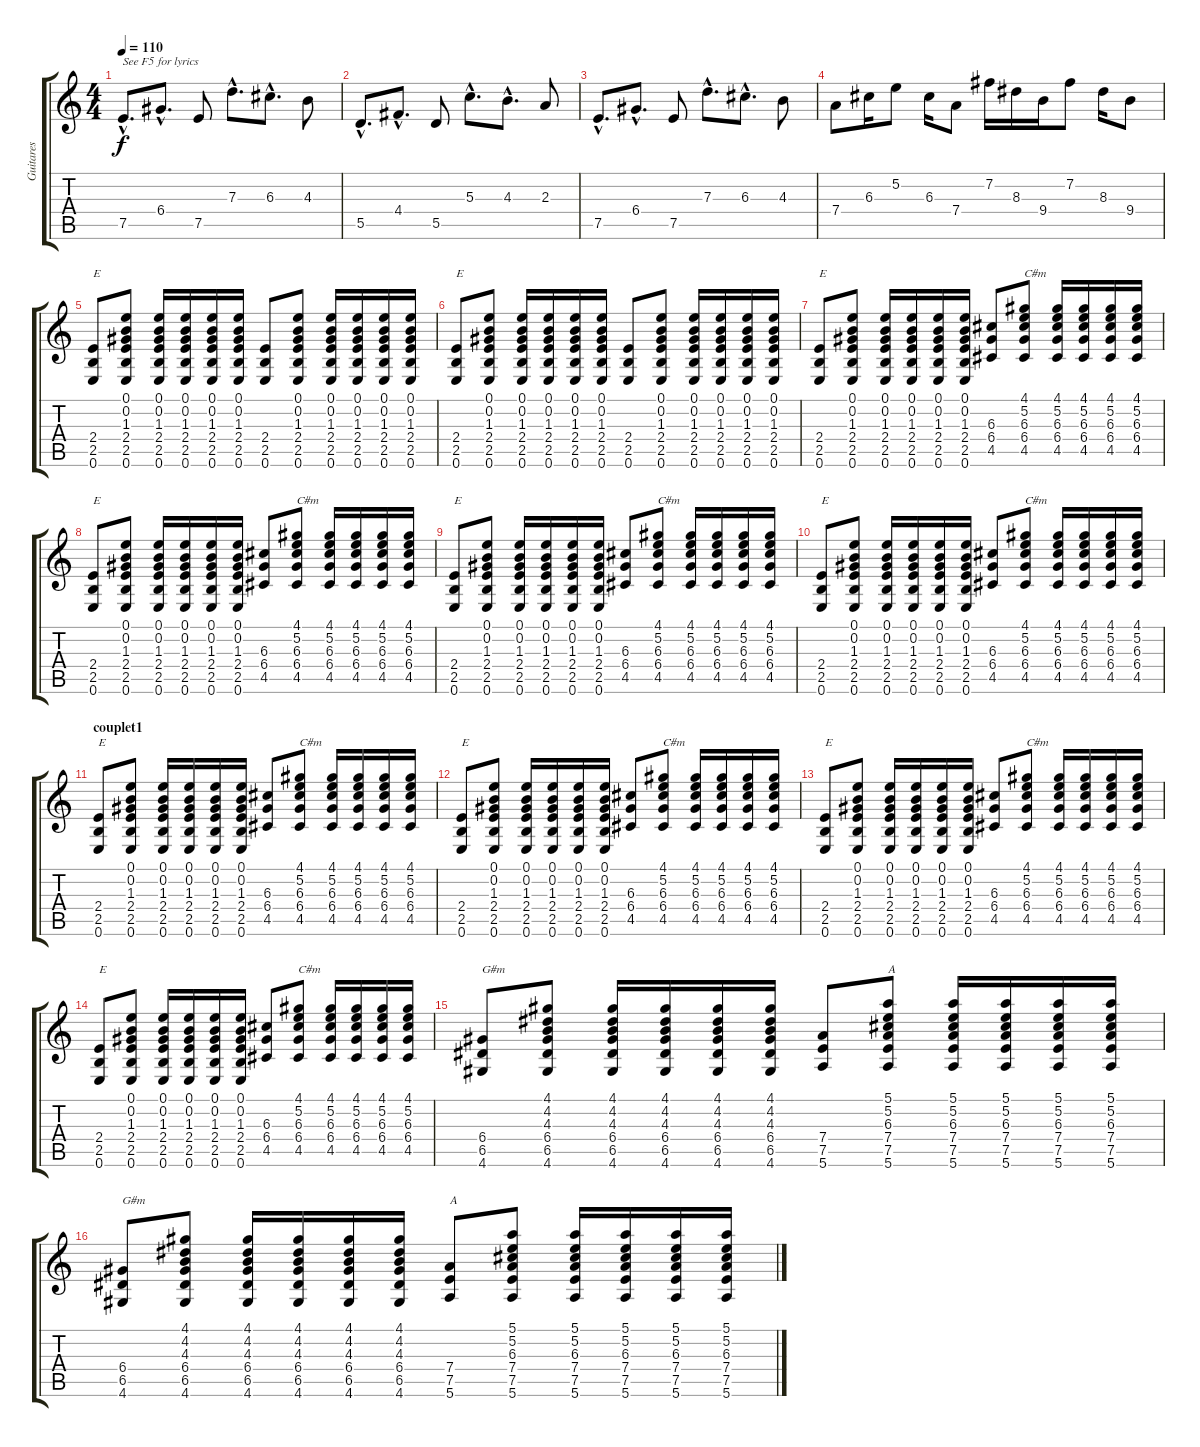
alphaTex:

\track ("Guitares" "Guitares") {instrument electricguitarjazz}
\staff {score tabs}
\tuning (E4 B3 G3 D3 A2 E2) {hide}
\ts (4 4)
\tempo 110
\clef g2
\ks c
7.5{hac}.8{d txt "See F5 for lyrics" dy f instrument electricguitarjazz} 6.4{hac}.8{d} 7.5.8 7.3{hac}.8{d} 6.3{hac}.8{d} 4.3.8 |
5.5{hac}.8{d} 4.4{hac}.8{d} 5.5.8 5.3{hac}.8{d} 4.3{hac}.8{d} 2.3.8 |
7.5{hac}.8{d} 6.4{hac}.8{d} 7.5.8 7.3{hac}.8{d} 6.3{hac}.8{d} 4.3.8 |
7.4.8 6.3.16 5.2.8 6.3.16 7.4.8 7.2.16 8.3.16 9.4.16 7.2.8 8.3.16 9.4.8 |
(2.4 2.5 0.6).8{txt "E" volume 10 instrument acousticguitarsteel} (0.1 0.2 1.3 2.4 2.5 0.6).8 (0.1 0.2 1.3 2.4 2.5 0.6).16 (0.1 0.2 1.3 2.4 2.5 0.6).16 (0.1 0.2 1.3 2.4 2.5 0.6).16 (0.1 0.2 1.3 2.4 2.5 0.6).16 (2.4 2.5 0.6).8 (0.1 0.2 1.3 2.4 2.5 0.6).8 (0.1 0.2 1.3 2.4 2.5 0.6).16 (0.1 0.2 1.3 2.4 2.5 0.6).16 (0.1 0.2 1.3 2.4 2.5 0.6).16 (0.1 0.2 1.3 2.4 2.5 0.6).16 |
(2.4 2.5 0.6).8{txt "E"} (0.1 0.2 1.3 2.4 2.5 0.6).8 (0.1 0.2 1.3 2.4 2.5 0.6).16 (0.1 0.2 1.3 2.4 2.5 0.6).16 (0.1 0.2 1.3 2.4 2.5 0.6).16 (0.1 0.2 1.3 2.4 2.5 0.6).16 (2.4 2.5 0.6).8 (0.1 0.2 1.3 2.4 2.5 0.6).8 (0.1 0.2 1.3 2.4 2.5 0.6).16 (0.1 0.2 1.3 2.4 2.5 0.6).16 (0.1 0.2 1.3 2.4 2.5 0.6).16 (0.1 0.2 1.3 2.4 2.5 0.6).16 |
(2.4 2.5 0.6).8{txt "E"} (0.1 0.2 1.3 2.4 2.5 0.6).8 (0.1 0.2 1.3 2.4 2.5 0.6).16 (0.1 0.2 1.3 2.4 2.5 0.6).16 (0.1 0.2 1.3 2.4 2.5 0.6).16 (0.1 0.2 1.3 2.4 2.5 0.6).16 (6.3 6.4 4.5).8 (4.1 5.2 6.3 6.4 4.5).8{txt "C#m"} (4.1 5.2 6.3 6.4 4.5).16 (4.1 5.2 6.3 6.4 4.5).16 (4.1 5.2 6.3 6.4 4.5).16 (4.1 5.2 6.3 6.4 4.5).16 |
(2.4 2.5 0.6).8{txt "E"} (0.1 0.2 1.3 2.4 2.5 0.6).8 (0.1 0.2 1.3 2.4 2.5 0.6).16 (0.1 0.2 1.3 2.4 2.5 0.6).16 (0.1 0.2 1.3 2.4 2.5 0.6).16 (0.1 0.2 1.3 2.4 2.5 0.6).16 (6.3 6.4 4.5).8 (4.1 5.2 6.3 6.4 4.5).8{txt "C#m"} (4.1 5.2 6.3 6.4 4.5).16 (4.1 5.2 6.3 6.4 4.5).16 (4.1 5.2 6.3 6.4 4.5).16 (4.1 5.2 6.3 6.4 4.5).16 |
(2.4 2.5 0.6).8{txt "E"} (0.1 0.2 1.3 2.4 2.5 0.6).8 (0.1 0.2 1.3 2.4 2.5 0.6).16 (0.1 0.2 1.3 2.4 2.5 0.6).16 (0.1 0.2 1.3 2.4 2.5 0.6).16 (0.1 0.2 1.3 2.4 2.5 0.6).16 (6.3 6.4 4.5).8 (4.1 5.2 6.3 6.4 4.5).8{txt "C#m"} (4.1 5.2 6.3 6.4 4.5).16 (4.1 5.2 6.3 6.4 4.5).16 (4.1 5.2 6.3 6.4 4.5).16 (4.1 5.2 6.3 6.4 4.5).16 |
(2.4 2.5 0.6).8{txt "E"} (0.1 0.2 1.3 2.4 2.5 0.6).8 (0.1 0.2 1.3 2.4 2.5 0.6).16 (0.1 0.2 1.3 2.4 2.5 0.6).16 (0.1 0.2 1.3 2.4 2.5 0.6).16 (0.1 0.2 1.3 2.4 2.5 0.6).16 (6.3 6.4 4.5).8 (4.1 5.2 6.3 6.4 4.5).8{txt "C#m"} (4.1 5.2 6.3 6.4 4.5).16 (4.1 5.2 6.3 6.4 4.5).16 (4.1 5.2 6.3 6.4 4.5).16 (4.1 5.2 6.3 6.4 4.5).16 |
\section ("" "couplet1")
(2.4 2.5 0.6).8{txt "E   "} (0.1 0.2 1.3 2.4 2.5 0.6).8 (0.1 0.2 1.3 2.4 2.5 0.6).16 (0.1 0.2 1.3 2.4 2.5 0.6).16 (0.1 0.2 1.3 2.4 2.5 0.6).16 (0.1 0.2 1.3 2.4 2.5 0.6).16 (6.3 6.4 4.5).8 (4.1 5.2 6.3 6.4 4.5).8{txt "C#m"} (4.1 5.2 6.3 6.4 4.5).16 (4.1 5.2 6.3 6.4 4.5).16 (4.1 5.2 6.3 6.4 4.5).16 (4.1 5.2 6.3 6.4 4.5).16 |
(2.4 2.5 0.6).8{txt "E"} (0.1 0.2 1.3 2.4 2.5 0.6).8 (0.1 0.2 1.3 2.4 2.5 0.6).16 (0.1 0.2 1.3 2.4 2.5 0.6).16 (0.1 0.2 1.3 2.4 2.5 0.6).16 (0.1 0.2 1.3 2.4 2.5 0.6).16 (6.3 6.4 4.5).8 (4.1 5.2 6.3 6.4 4.5).8{txt "C#m"} (4.1 5.2 6.3 6.4 4.5).16 (4.1 5.2 6.3 6.4 4.5).16 (4.1 5.2 6.3 6.4 4.5).16 (4.1 5.2 6.3 6.4 4.5).16 |
(2.4 2.5 0.6).8{txt "E"} (0.1 0.2 1.3 2.4 2.5 0.6).8 (0.1 0.2 1.3 2.4 2.5 0.6).16 (0.1 0.2 1.3 2.4 2.5 0.6).16 (0.1 0.2 1.3 2.4 2.5 0.6).16 (0.1 0.2 1.3 2.4 2.5 0.6).16 (6.3 6.4 4.5).8 (4.1 5.2 6.3 6.4 4.5).8{txt "C#m"} (4.1 5.2 6.3 6.4 4.5).16 (4.1 5.2 6.3 6.4 4.5).16 (4.1 5.2 6.3 6.4 4.5).16 (4.1 5.2 6.3 6.4 4.5).16 |
(2.4 2.5 0.6).8{txt "E"} (0.1 0.2 1.3 2.4 2.5 0.6).8 (0.1 0.2 1.3 2.4 2.5 0.6).16 (0.1 0.2 1.3 2.4 2.5 0.6).16 (0.1 0.2 1.3 2.4 2.5 0.6).16 (0.1 0.2 1.3 2.4 2.5 0.6).16 (6.3 6.4 4.5).8 (4.1 5.2 6.3 6.4 4.5).8{txt "C#m"} (4.1 5.2 6.3 6.4 4.5).16 (4.1 5.2 6.3 6.4 4.5).16 (4.1 5.2 6.3 6.4 4.5).16 (4.1 5.2 6.3 6.4 4.5).16 |
(6.4 6.5 4.6).8{txt "G#m"} (4.1 4.2 4.3 6.4 6.5 4.6).8 (4.1 4.2 4.3 6.4 6.5 4.6).16 (4.1 4.2 4.3 6.4 6.5 4.6).16 (4.1 4.2 4.3 6.4 6.5 4.6).16 (4.1 4.2 4.3 6.4 6.5 4.6).16 (7.4 7.5 5.6).8 (5.1 5.2 6.3 7.4 7.5 5.6).8{txt "A"} (5.1 5.2 6.3 7.4 7.5 5.6).16 (5.1 5.2 6.3 7.4 7.5 5.6).16 (5.1 5.2 6.3 7.4 7.5 5.6).16 (5.1 5.2 6.3 7.4 7.5 5.6).16 |
(6.4 6.5 4.6).8{txt "G#m"} (4.1 4.2 4.3 6.4 6.5 4.6).8 (4.1 4.2 4.3 6.4 6.5 4.6).16 (4.1 4.2 4.3 6.4 6.5 4.6).16 (4.1 4.2 4.3 6.4 6.5 4.6).16 (4.1 4.2 4.3 6.4 6.5 4.6).16 (7.4 7.5 5.6).8{txt "A"} (5.1 5.2 6.3 7.4 7.5 5.6).8 (5.1 5.2 6.3 7.4 7.5 5.6).16 (5.1 5.2 6.3 7.4 7.5 5.6).16 (5.1 5.2 6.3 7.4 7.5 5.6).16 (5.1 5.2 6.3 7.4 7.5 5.6).16
